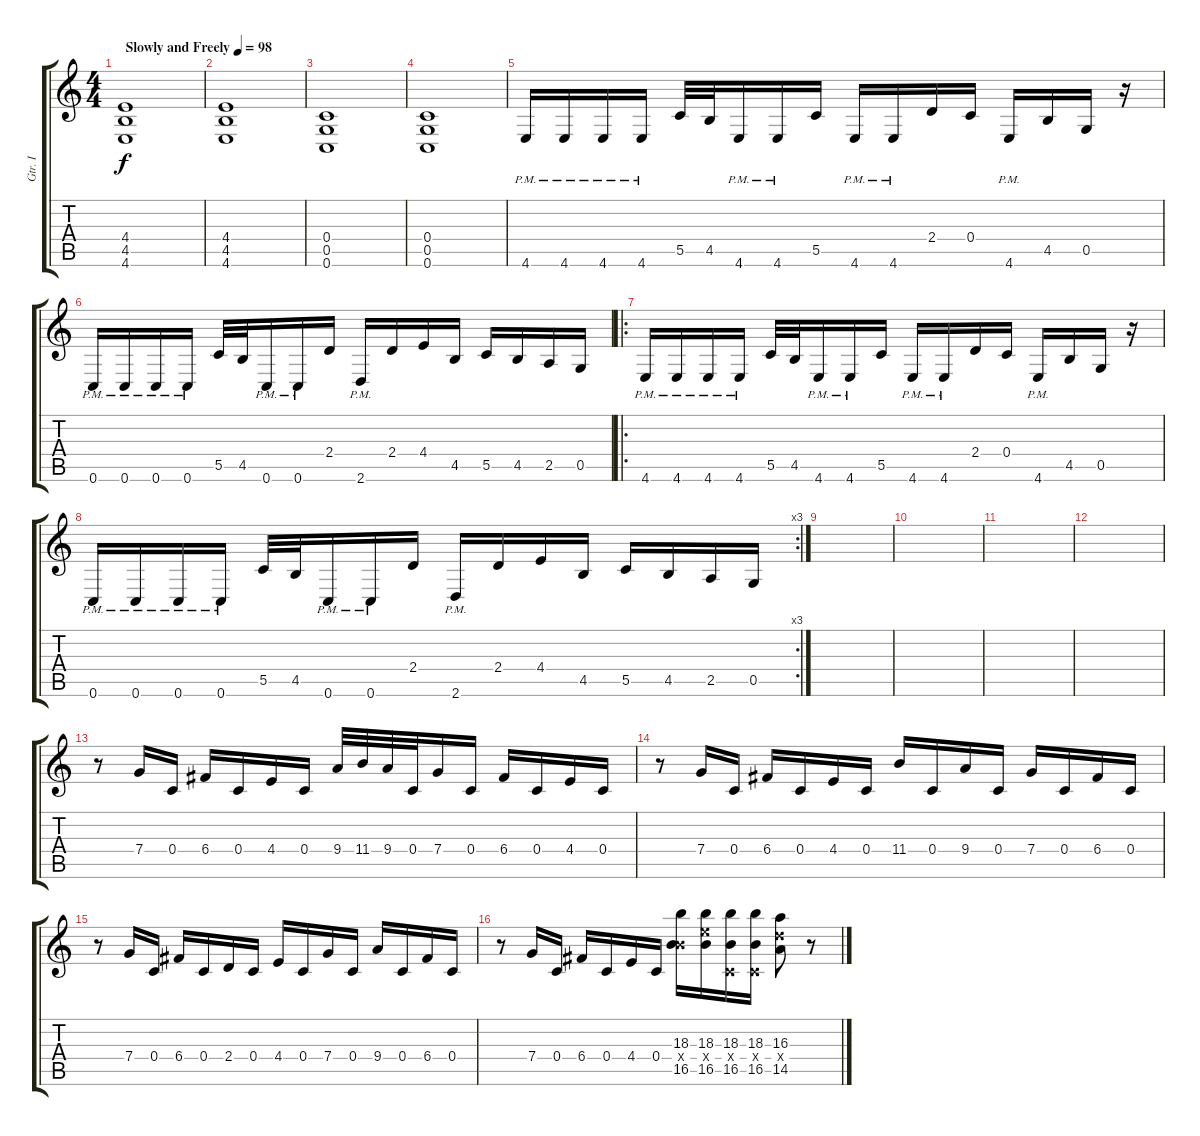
\track ("Gtr. I" "Gtr. I") {instrument overdrivenguitar}
\staff {score tabs}
\tuning (D4 A3 F3 C3 G2 C2) {hide}
\ts (4 4)
\tempo (98 "Slowly and Freely")
\clef g2
\ks c
(4.4 4.5 4.6).1{dy f instrument overdrivenguitar} |
(4.4 4.5 4.6).1 |
(0.4 0.5 0.6).1 |
(0.4 0.5 0.6).1 |
4.6{pm}.16 4.6{pm}.16 4.6{pm}.16 4.6{pm}.16 5.5.32 4.5.32 4.6{pm}.16 4.6{pm}.16 5.5.16 4.6{pm}.16 4.6{pm}.16 2.4.16 0.4.16 4.6{pm}.16 4.5.16 0.5.16 r.16 |
0.6{pm}.16 0.6{pm}.16 0.6{pm}.16 0.6{pm}.16 5.5.32 4.5.32 0.6{pm}.16 0.6{pm}.16 2.4.16 2.6{pm}.16 2.4.16 4.4.16 4.5.16 5.5.16 4.5.16 2.5.16 0.5.16 |
\ro
4.6{pm}.16 4.6{pm}.16 4.6{pm}.16 4.6{pm}.16 5.5.32 4.5.32 4.6{pm}.16 4.6{pm}.16 5.5.16 4.6{pm}.16 4.6{pm}.16 2.4.16 0.4.16 4.6{pm}.16 4.5.16 0.5.16 r.16 |
\rc 3
0.6{pm}.16 0.6{pm}.16 0.6{pm}.16 0.6{pm}.16 5.5.32 4.5.32 0.6{pm}.16 0.6{pm}.16 2.4.16 2.6{pm}.16 2.4.16 4.4.16 4.5.16 5.5.16 4.5.16 2.5.16 0.5.16 |
|
|
|
|
r.8 7.4.16 0.4.16 6.4.16 0.4.16 4.4.16 0.4.16 9.4.32 11.4.32 9.4.32 0.4.32 7.4.16 0.4.16 6.4.16 0.4.16 4.4.16 0.4.16 |
r.8 7.4.16 0.4.16 6.4.16 0.4.16 4.4.16 0.4.16 11.4.16 0.4.16 9.4.16 0.4.16 7.4.16 0.4.16 6.4.16 0.4.16 |
r.8 7.4.16 0.4.16 6.4.16 0.4.16 2.4.16 0.4.16 4.4.16 0.4.16 7.4.16 0.4.16 9.4.16 0.4.16 6.4.16 0.4.16 |
r.8 7.4.16 0.4.16 6.4.16 0.4.16 4.4.16 0.4.16 (18.3 11.4{x} 16.5).16 (18.3 16.4{x} 16.5).16 (18.3 0.4{x} 16.5).16 (18.3 0.4{x} 16.5).16 (16.3 14.4{x} 14.5).8 r.8
